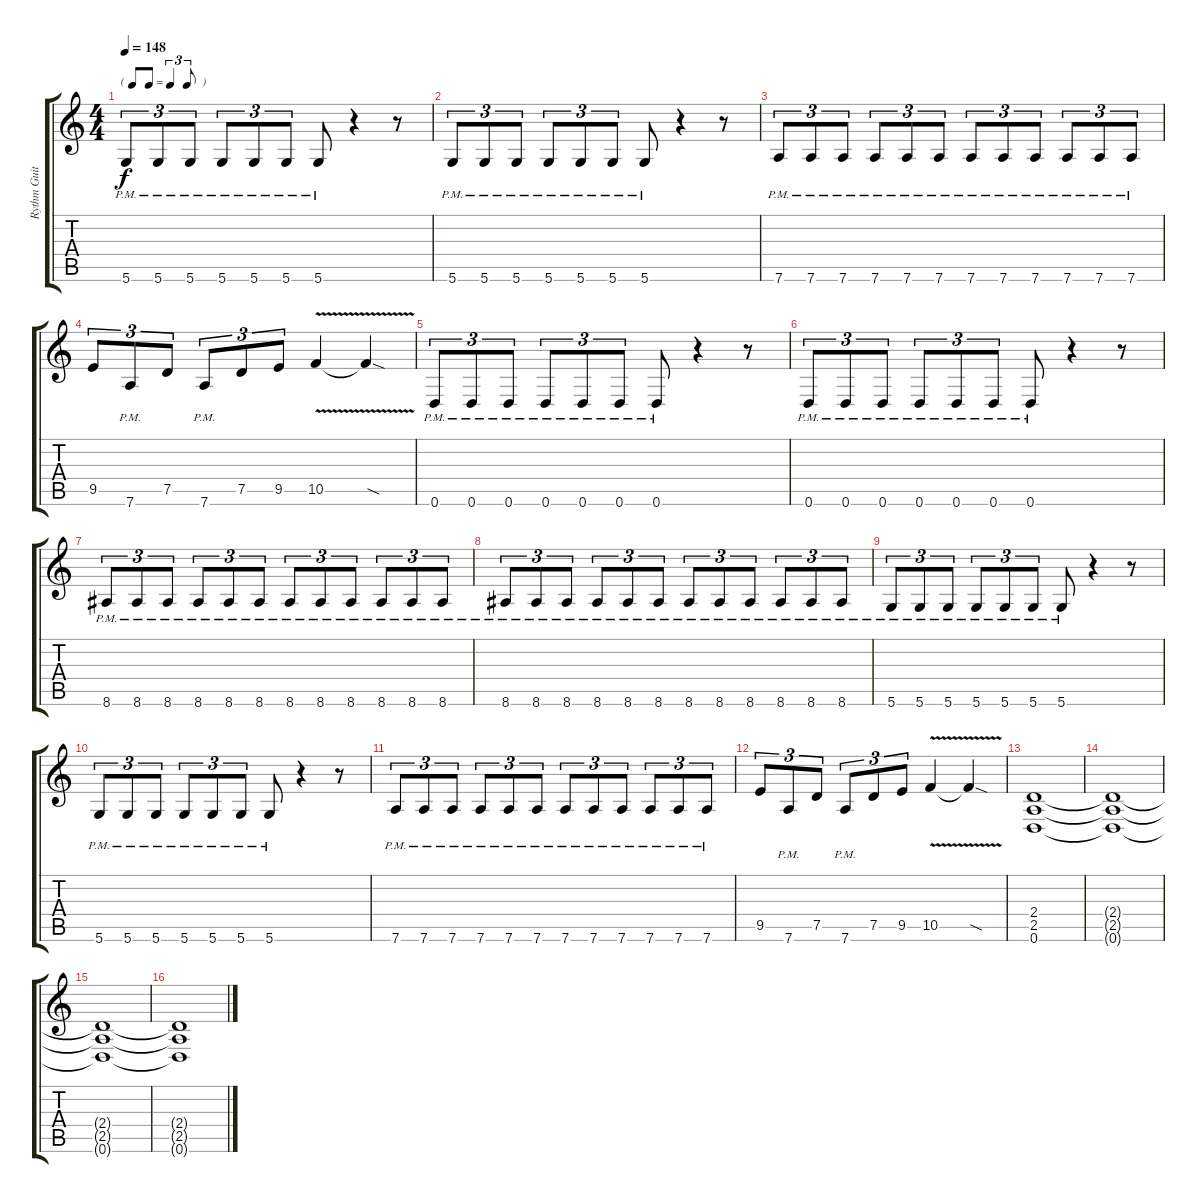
\track ("Rythm Guitar" "Rythm Guit") {instrument distortionguitar}
\staff {score tabs}
\tuning (D4 A3 F3 C3 G2 D2) {hide}
\ts (4 4)
\tf triplet8th
\tempo 148
\clef g2
\ks c
5.6{pm}.8{tu (3 2) dy f} 5.6{pm}.8{tu (3 2)} 5.6{pm}.8{tu (3 2)} 5.6{pm}.8{tu (3 2)} 5.6{pm}.8{tu (3 2)} 5.6{pm}.8{tu (3 2)} 5.6{pm}.8 r.4 r.8 |
5.6{pm}.8{tu (3 2)} 5.6{pm}.8{tu (3 2)} 5.6{pm}.8{tu (3 2)} 5.6{pm}.8{tu (3 2)} 5.6{pm}.8{tu (3 2)} 5.6{pm}.8{tu (3 2)} 5.6{pm}.8 r.4 r.8 |
7.6{pm}.8{tu (3 2)} 7.6{pm}.8{tu (3 2)} 7.6{pm}.8{tu (3 2)} 7.6{pm}.8{tu (3 2)} 7.6{pm}.8{tu (3 2)} 7.6{pm}.8{tu (3 2)} 7.6{pm}.8{tu (3 2)} 7.6{pm}.8{tu (3 2)} 7.6{pm}.8{tu (3 2)} 7.6{pm}.8{tu (3 2)} 7.6{pm}.8{tu (3 2)} 7.6{pm}.8{tu (3 2)} |
9.5.8{tu (3 2)} 7.6{pm}.8{tu (3 2)} 7.5.8{tu (3 2)} 7.6{pm}.8{tu (3 2)} 7.5.8{tu (3 2)} 9.5.8{tu (3 2)} 10.5{v}.4 10.5{sod t}.4 |
0.6{pm}.8{tu (3 2)} 0.6{pm}.8{tu (3 2)} 0.6{pm}.8{tu (3 2)} 0.6{pm}.8{tu (3 2)} 0.6{pm}.8{tu (3 2)} 0.6{pm}.8{tu (3 2)} 0.6{pm}.8 r.4 r.8 |
0.6{pm}.8{tu (3 2)} 0.6{pm}.8{tu (3 2)} 0.6{pm}.8{tu (3 2)} 0.6{pm}.8{tu (3 2)} 0.6{pm}.8{tu (3 2)} 0.6{pm}.8{tu (3 2)} 0.6{pm}.8 r.4 r.8 |
8.6{pm}.8{tu (3 2)} 8.6{pm}.8{tu (3 2)} 8.6{pm}.8{tu (3 2)} 8.6{pm}.8{tu (3 2)} 8.6{pm}.8{tu (3 2)} 8.6{pm}.8{tu (3 2)} 8.6{pm}.8{tu (3 2)} 8.6{pm}.8{tu (3 2)} 8.6{pm}.8{tu (3 2)} 8.6{pm}.8{tu (3 2)} 8.6{pm}.8{tu (3 2)} 8.6{pm}.8{tu (3 2)} |
8.6{pm}.8{tu (3 2)} 8.6{pm}.8{tu (3 2)} 8.6{pm}.8{tu (3 2)} 8.6{pm}.8{tu (3 2)} 8.6{pm}.8{tu (3 2)} 8.6{pm}.8{tu (3 2)} 8.6{pm}.8{tu (3 2)} 8.6{pm}.8{tu (3 2)} 8.6{pm}.8{tu (3 2)} 8.6{pm}.8{tu (3 2)} 8.6{pm}.8{tu (3 2)} 8.6{pm}.8{tu (3 2)} |
5.6{pm}.8{tu (3 2)} 5.6{pm}.8{tu (3 2)} 5.6{pm}.8{tu (3 2)} 5.6{pm}.8{tu (3 2)} 5.6{pm}.8{tu (3 2)} 5.6{pm}.8{tu (3 2)} 5.6{pm}.8 r.4 r.8 |
5.6{pm}.8{tu (3 2)} 5.6{pm}.8{tu (3 2)} 5.6{pm}.8{tu (3 2)} 5.6{pm}.8{tu (3 2)} 5.6{pm}.8{tu (3 2)} 5.6{pm}.8{tu (3 2)} 5.6{pm}.8 r.4 r.8 |
7.6{pm}.8{tu (3 2)} 7.6{pm}.8{tu (3 2)} 7.6{pm}.8{tu (3 2)} 7.6{pm}.8{tu (3 2)} 7.6{pm}.8{tu (3 2)} 7.6{pm}.8{tu (3 2)} 7.6{pm}.8{tu (3 2)} 7.6{pm}.8{tu (3 2)} 7.6{pm}.8{tu (3 2)} 7.6{pm}.8{tu (3 2)} 7.6{pm}.8{tu (3 2)} 7.6{pm}.8{tu (3 2)} |
9.5.8{tu (3 2)} 7.6{pm}.8{tu (3 2)} 7.5.8{tu (3 2)} 7.6{pm}.8{tu (3 2)} 7.5.8{tu (3 2)} 9.5.8{tu (3 2)} 10.5{v}.4 10.5{sod t}.4 |
(2.4 2.5 0.6).1 |
(2.4{t} 2.5{t} 0.6{t}).1 |
(2.4{t} 2.5{t} 0.6{t}).1 |
(2.4{t} 2.5{t} 0.6{t}).1
